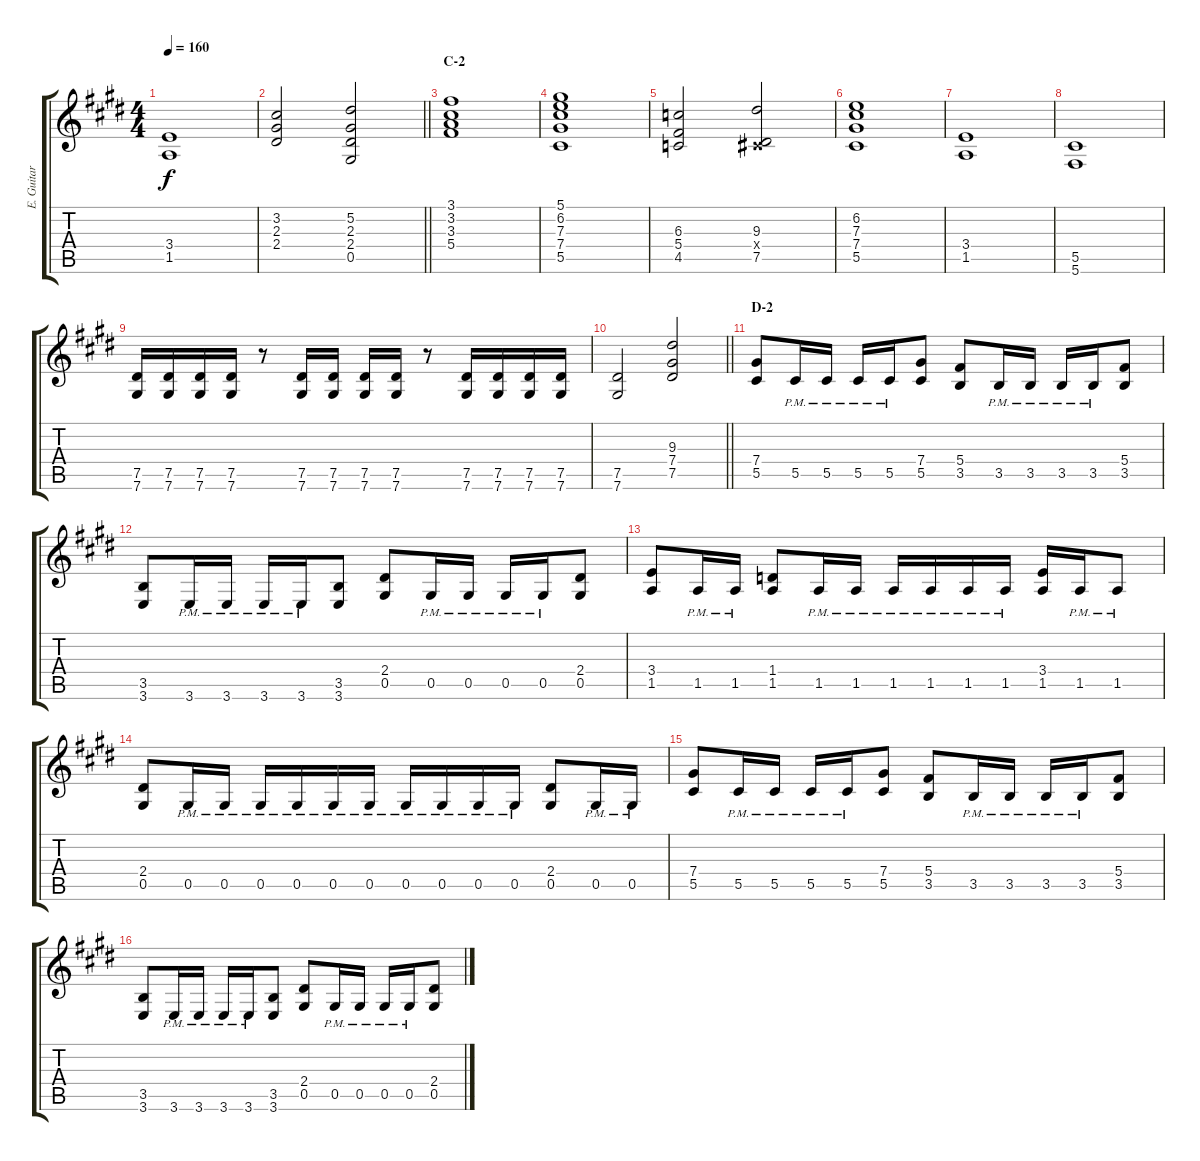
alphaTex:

\track ("E. Guitar I" "E. Guitar ") {instrument overdrivenguitar}
\staff {score tabs}
\tuning (Eb4 Bb3 Gb3 Db3 Ab2 Db2) {hide}
\ts (4 4)
\tempo 160
\clef g2
\ks e
(3.4 1.5).1{dy f} |
\barLineRight lightlight
(3.2 2.3 2.4).2 (5.2 2.3 2.4 0.5).2 |
\section ("" "C-2")
(3.1 3.2 3.3 5.4).1 |
(5.1 6.2 7.3 7.4 5.5).1 |
(6.3 5.4 4.5).2 (9.3 0.4{x} 7.5).2 |
(6.2 7.3 7.4 5.5).1 |
(3.4 1.5).1 |
(5.5 5.6).1 |
(7.5 7.6).16 (7.5 7.6).16 (7.5 7.6).16 (7.5 7.6).16 r.8 (7.5 7.6).16 (7.5 7.6).16 (7.5 7.6).16 (7.5 7.6).16 r.8 (7.5 7.6).16 (7.5 7.6).16 (7.5 7.6).16 (7.5 7.6).16 |
\barLineRight lightlight
(7.5 7.6).2 (9.3 7.4 7.5).2 |
\section ("" "D-2")
(7.4 5.5).8 5.5{pm}.16 5.5{pm}.16 5.5{pm}.16 5.5{pm}.16 (7.4 5.5).8 (5.4 3.5).8 3.5{pm}.16 3.5{pm}.16 3.5{pm}.16 3.5{pm}.16 (5.4 3.5).8 |
(3.5 3.6).8 3.6{pm}.16 3.6{pm}.16 3.6{pm}.16 3.6{pm}.16 (3.5 3.6).8 (2.4 0.5).8 0.5{pm}.16 0.5{pm}.16 0.5{pm}.16 0.5{pm}.16 (2.4 0.5).8 |
(3.4 1.5).8 1.5{pm}.16 1.5{pm}.16 (1.4 1.5).8 1.5{pm}.16 1.5{pm}.16 1.5{pm}.16 1.5{pm}.16 1.5{pm}.16 1.5{pm}.16 (3.4 1.5).16 1.5{pm}.16 1.5{pm}.8 |
(2.4 0.5).8 0.5{pm}.16 0.5{pm}.16 0.5{pm}.16 0.5{pm}.16 0.5{pm}.16 0.5{pm}.16 0.5{pm}.16 0.5{pm}.16 0.5{pm}.16 0.5{pm}.16 (2.4 0.5).8 0.5{pm}.16 0.5{pm}.16 |
(7.4 5.5).8 5.5{pm}.16 5.5{pm}.16 5.5{pm}.16 5.5{pm}.16 (7.4 5.5).8 (5.4 3.5).8 3.5{pm}.16 3.5{pm}.16 3.5{pm}.16 3.5{pm}.16 (5.4 3.5).8 |
(3.5 3.6).8 3.6{pm}.16 3.6{pm}.16 3.6{pm}.16 3.6{pm}.16 (3.5 3.6).8 (2.4 0.5).8 0.5{pm}.16 0.5{pm}.16 0.5{pm}.16 0.5{pm}.16 (2.4 0.5).8
